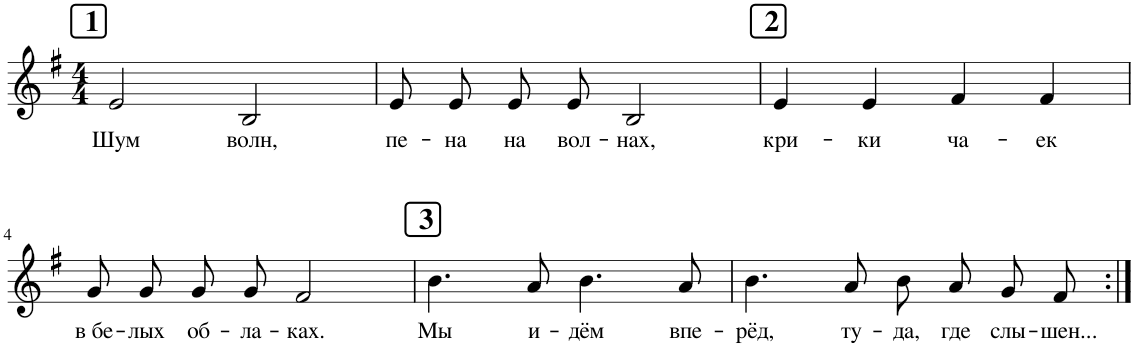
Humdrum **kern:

**kern	**text
*part1	*part1
*staff1	*staff1
*I"Piano	*
*I'Pno.	*
*clefG2	*
*k[f#]	*
*M4/4	*
!!LO:REH:place=s1:a:B:cj:fs=14:t=1
=1	=1
!	!LO:LY:b
2e/	Шум
!	!LO:LY:b
2B/	волн,
=2	=2
!	!LO:LY:b
8e/L	пе-
!	!LO:LY:b
8e/J	-на
!	!LO:LY:b
8e/L	на
!	!LO:LY:b
8e/J	вол-
!	!LO:LY:b
2B/	-нах,
!!LO:REH:place=s1:a:B:cj:fs=14:t=2
=3	=3
!	!LO:LY:b
4e/	кри-
!	!LO:LY:b
4e/	-ки
!	!LO:LY:b
4f#/	ча-
!	!LO:LY:b
4f#/	-ек
!!LO:LB:g=z
=4	=4
!	!LO:LY:b
8g/L	в бе-
!	!LO:LY:b
8g/J	-лых
!	!LO:LY:b
8g/L	об-
!	!LO:LY:b
8g/J	-ла-
!	!LO:LY:b
2f#/	-ках.
!!LO:REH:place=s1:a:B:cj:fs=14:t=3
=5	=5
!	!LO:LY:b
4.b\	Мы
!	!LO:LY:b
8a/	и-
!	!LO:LY:b
4.b\	-дём
!	!LO:LY:b
8a/	впе-
=6	=6
!	!LO:LY:b
4.b\	-рёд,
!	!LO:LY:b
8a/	ту-
!	!LO:LY:b
8b/L	-да,
!	!LO:LY:b
8a/J	где
!	!LO:LY:b
8g/L	слы-
!	!LO:LY:b
8f#/J	-шен...
=:|!	=:|!
*-	*-
